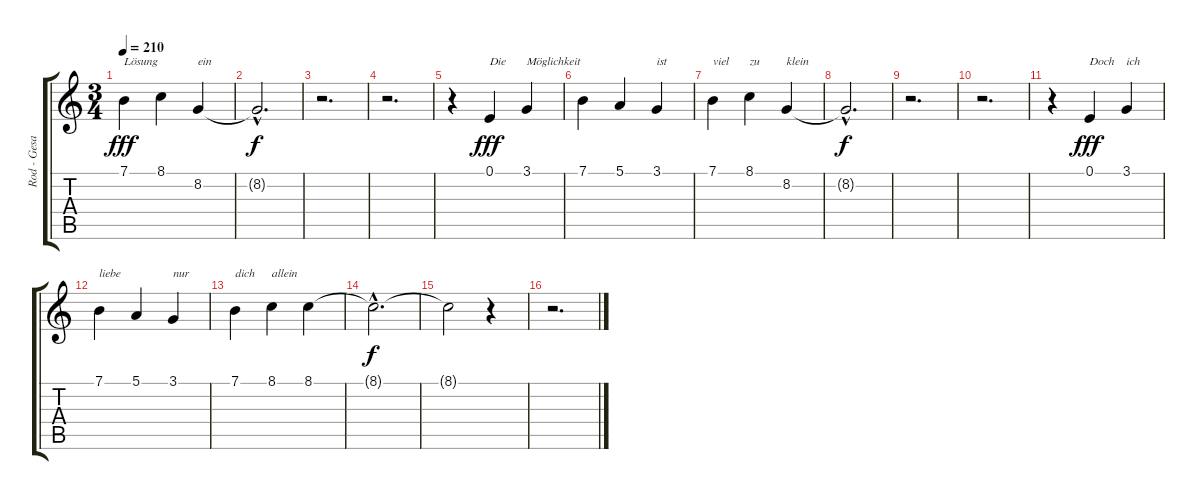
\track ("Rod - Gesang" "Rod - Gesa") {instrument bassoon}
\staff {score tabs}
\tuning (E4 B3 G3 D3 A2 E2) {hide}
\ts (3 4)
\tempo 210
\clef g2
\ks c
7.1.4{txt "Lösung" dy fff} 8.1.4 8.2.4{txt "ein"} |
8.2{hac t}.2{d dy f} |
r.2{d} |
r.2{d} |
r.4 0.1.4{txt "Die" dy fff} 3.1.4{txt "Möglichkeit"} |
7.1.4 5.1.4 3.1.4{txt "ist"} |
7.1.4{txt "viel"} 8.1.4{txt "zu"} 8.2.4{txt "klein"} |
8.2{hac t}.2{d dy f} |
r.2{d} |
r.2{d} |
r.4 0.1.4{txt "Doch" dy fff} 3.1.4{txt "ich"} |
7.1.4{txt "liebe"} 5.1.4 3.1.4{txt "nur"} |
7.1.4{txt "dich"} 8.1.4{txt "allein"} 8.1.4 |
8.1{hac t}.2{d dy f} |
8.1{t}.2 r.4 |
r.2{d}
